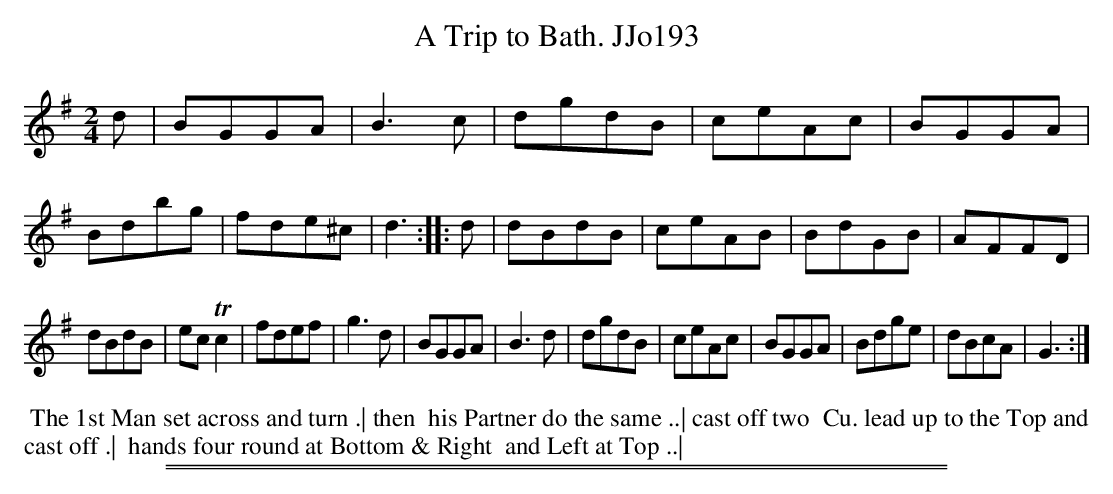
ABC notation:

X:1
T: Trip to Bath. JJo193, A
M:2/4
L:1/8
K:G
d |\
BGGA | B3c | dgdB | ceAc |\
BGGA | Bdbg | fde^c | d3 ::\
d |\
dBdB | ceAB | BdGB | AFFD |
dBdB | ecTc2 | fdef | g3d |\
BGGA | B3d | dgdB | ceAc |\
BGGA | Bdge | dBcA | G3 :|
